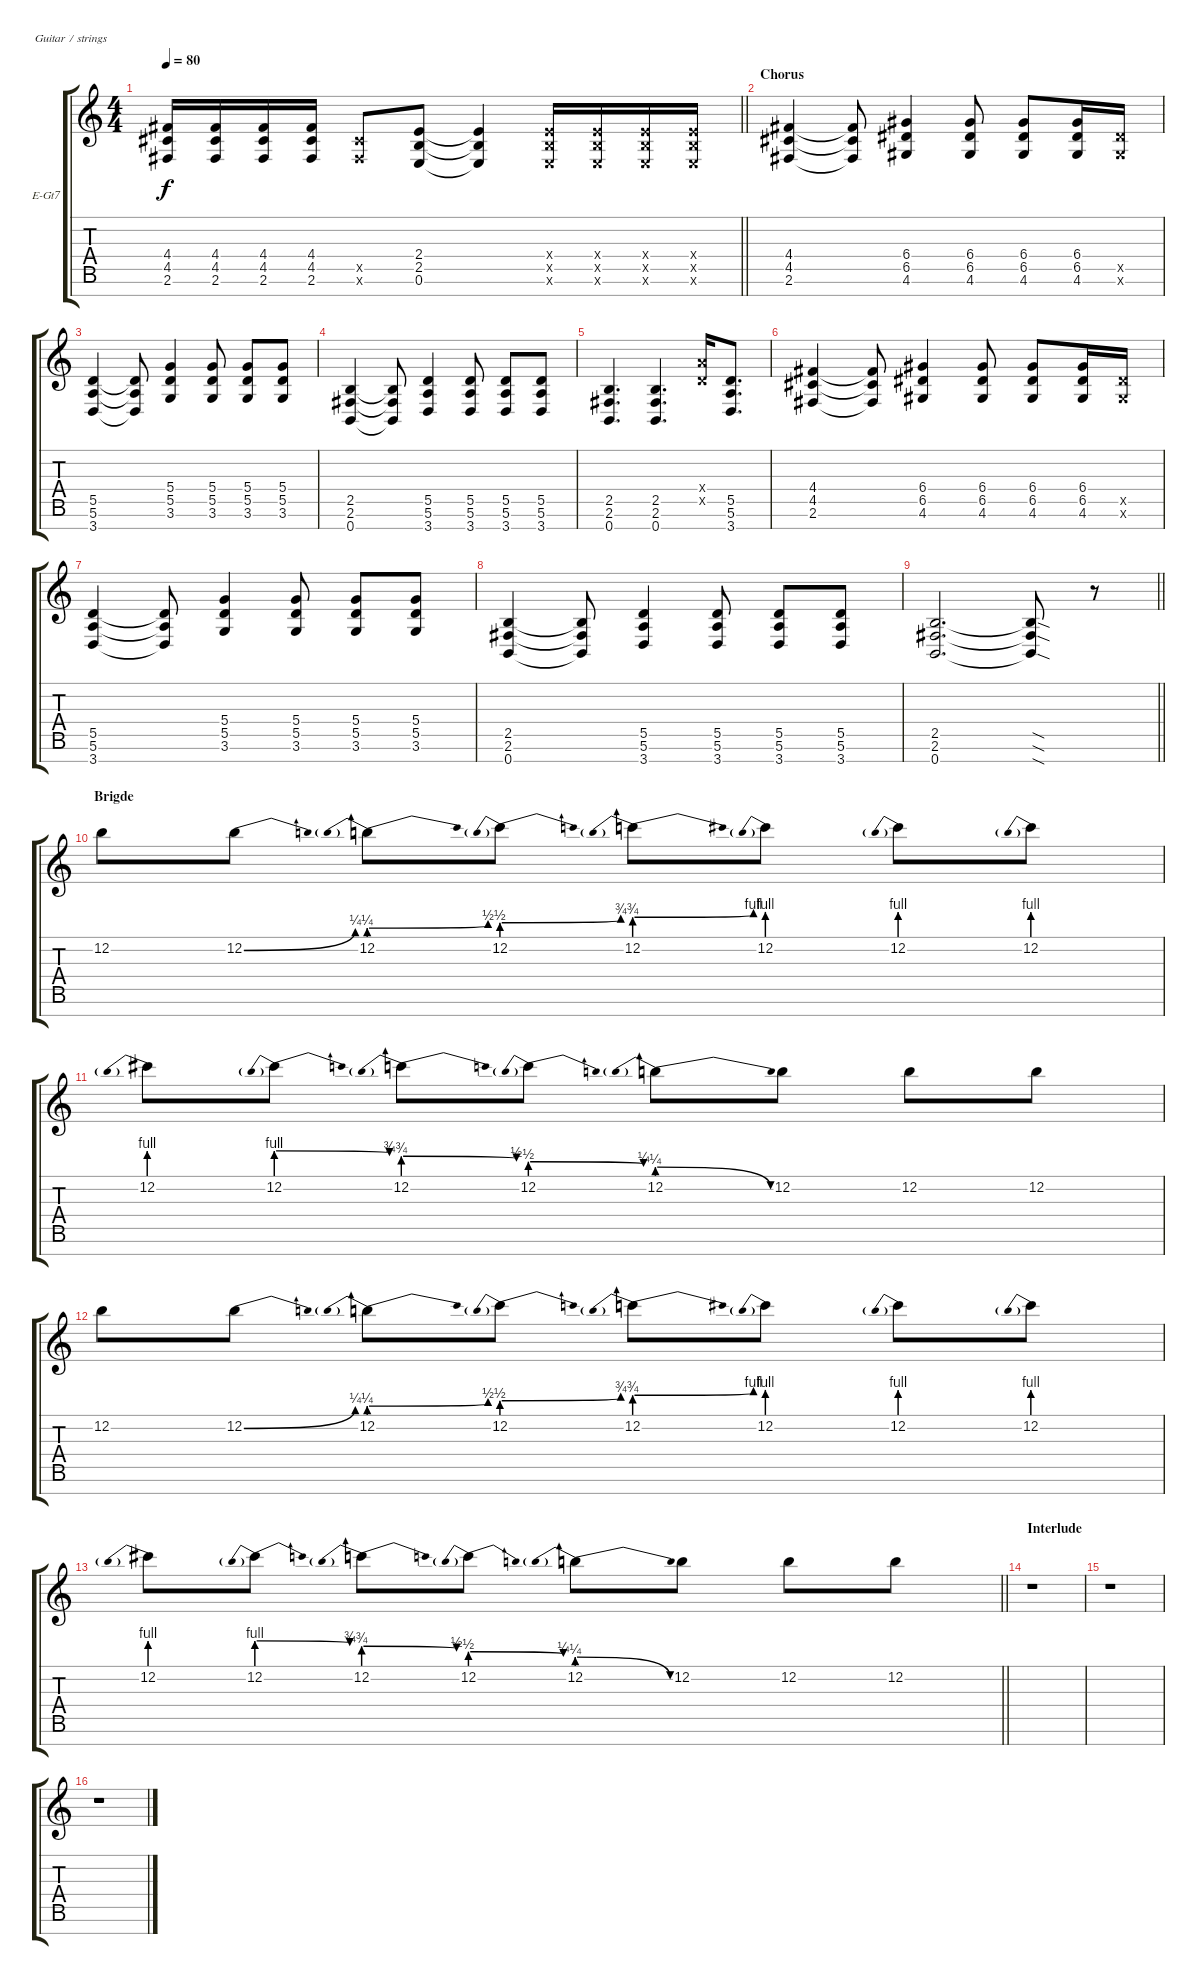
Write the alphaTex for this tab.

\bracketExtendMode groupsimilarinstruments
\firstSystemTrackNameOrientation horizontal
\otherSystemsTrackNameOrientation horizontal
\track ("Distortion Guitar" "E-Gt7") {instrument distortionguitar}
\staff {score tabs}
\tuning (E4 B3 G3 D3 A2 E2 B1)
\ts (4 4)
\tempo 80
\clef g2
\barLineRight lightlight
\ks c
(4.4 4.5 2.6).16{dy f} (4.4 4.5 2.6).16 (4.4 4.5 2.6).16 (4.4 4.5 2.6).16 (4.5{x} 2.6{x}).8 (2.4 2.5 0.6).8 (2.4{t} 2.5{t} 0.6{t}).4 (2.4{x} 2.5{x} 0.6{x}).16 (2.4{x} 2.5{x} 0.6{x}).16 (2.4{x} 2.5{x} 0.6{x}).16 (2.4{x} 2.5{x} 0.6{x}).16 |
\section ("" "Chorus")
(4.4 4.5 2.6).4 (4.4{t} 4.5{t} 2.6{t}).8 (6.4 6.5 4.6).4 (6.4 6.5 4.6).8 (6.4 6.5 4.6).8 (6.4 6.5 4.6).16 (6.5{x} 4.6{x}).16 |
(5.5 5.6 3.7).4 (5.5{t} 5.6{t} 3.7{t}).8 (5.4 5.5 3.6).4 (5.4 5.5 3.6).8 (5.4 5.5 3.6).8 (5.4 5.5 3.6).8 |
(2.5 2.6 0.7).4 (2.5{t} 2.6{t} 0.7{t}).8 (5.5 5.6 3.7).4 (5.5 5.6 3.7).8 (5.5 5.6 3.7).8 (5.5 5.6 3.7).8 |
(2.5 2.6 0.7).4{d} (2.5 2.6 0.7).4{d} (7.4{x} 5.5{x}).16 (5.5 5.6 3.7).8{d} |
(4.4 4.5 2.6).4 (4.4{t} 4.5{t} 2.6{t}).8 (6.4 6.5 4.6).4 (6.4 6.5 4.6).8 (6.4 6.5 4.6).8 (6.4 6.5 4.6).16 (6.5{x} 4.6{x}).16 |
(5.5 5.6 3.7).4 (5.5{t} 5.6{t} 3.7{t}).8 (5.4 5.5 3.6).4 (5.4 5.5 3.6).8 (5.4 5.5 3.6).8 (5.4 5.5 3.6).8 |
(2.5 2.6 0.7).4 (2.5{t} 2.6{t} 0.7{t}).8 (5.5 5.6 3.7).4 (5.5 5.6 3.7).8 (5.5 5.6 3.7).8 (5.5 5.6 3.7).8 |
\barLineRight lightlight
(2.5 2.6 0.7).2{d} (2.5{sod t} 2.6{sod t} 0.7{sod t}).8 r.8 |
\section ("" "Brigde")
12.2.8 12.2{be (bend 0 0 60 1)}.8 12.2{be (prebendbend 0 1 60 2)}.8 12.2{be (prebendbend 0 2 60 3)}.8 12.2{be (prebendbend 0 3 60 4)}.8 12.2{be (prebend 0 4 60 4)}.8 12.2{be (prebend 0 4 60 4)}.8 12.2{be (prebend 0 4 60 4)}.8 |
12.2{be (prebend 0 4 60 4)}.8 12.2{be (prebendrelease 0 4 60 3)}.8 12.2{be (prebendrelease 0 3 60 2)}.8 12.2{be (prebendrelease 0 2 60 1)}.8 12.2{be (prebendrelease 0 1 60 0)}.8 12.2{be (hold 0 0 60 0)}.8 12.2.8 12.2.8 |
12.2.8 12.2{be (bend 0 0 60 1)}.8 12.2{be (prebendbend 0 1 60 2)}.8 12.2{be (prebendbend 0 2 60 3)}.8 12.2{be (prebendbend 0 3 60 4)}.8 12.2{be (prebend 0 4 60 4)}.8 12.2{be (prebend 0 4 60 4)}.8 12.2{be (prebend 0 4 60 4)}.8 |
\barLineRight lightlight
12.2{be (prebend 0 4 60 4)}.8 12.2{be (prebendrelease 0 4 60 3)}.8 12.2{be (prebendrelease 0 3 60 2)}.8 12.2{be (prebendrelease 0 2 60 1)}.8 12.2{be (prebendrelease 0 1 60 0)}.8 12.2{be (hold 0 0 60 0)}.8 12.2.8 12.2.8 |
\section ("" "Interlude")
r.1 |
r.1 |
r.1
